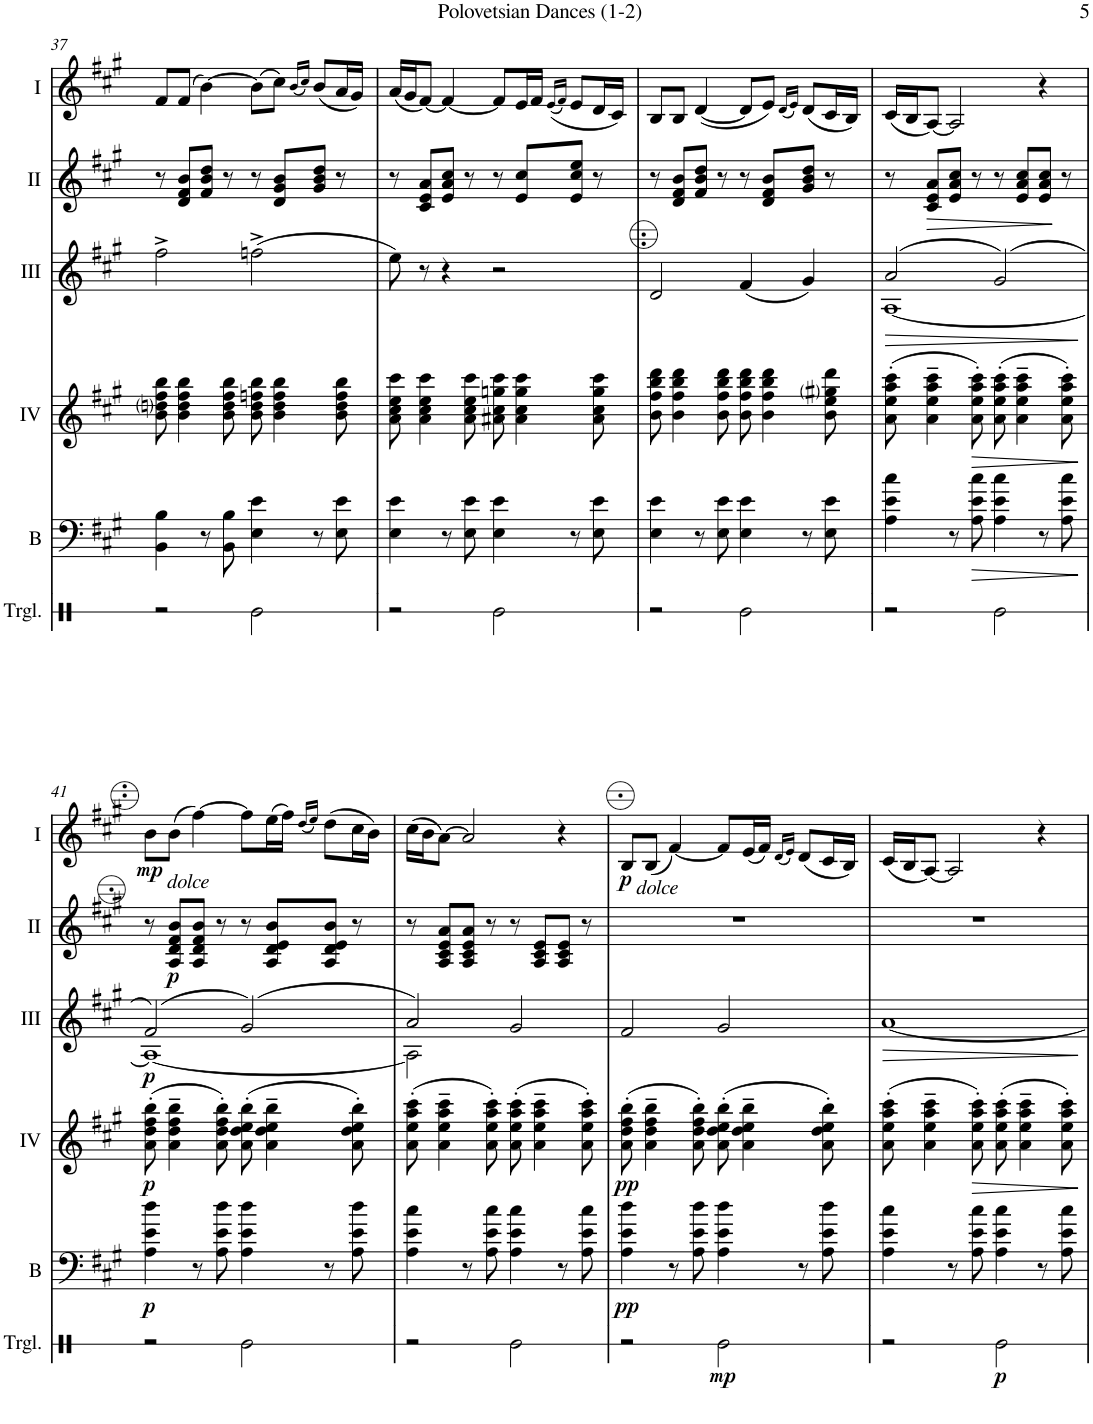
**kern	**dynam	**kern	**dynam	**kern	**dynam	**kern	**dynam	**kern	**dynam
*part5	*part5	*part4	*part4	*part3	*part3	*part2	*part2	*part1	*part1
*staff5	*staff5	*staff4	*staff4	*staff3	*staff3	*staff2	*staff2	*staff1	*staff1
*I"Bass	*	*I"Acc. 4	*	*I"Acc. 3	*	*I"Acc. 2	*	*I"Acc. 1	*
*I'B	*	*	*	*	*	*	*	*	*
!!LO:PB:g=z
*clefF4	*	*clefG2	*	*clefG2	*	*clefG2	*	*clefG2	*
*Trd7c12	*	*Trd7c12	*	*	*	*	*	*	*
*k[f#c#g#]	*	*k[f#c#g#]	*	*k[f#c#g#]	*	*k[f#c#g#]	*	*k[f#c#g#]	*
*M4/4	*	*M4/4	*	*M4/4	*	*M4/4	*	*M4/4	*
=37	=37	=37	=37	=37	=37	=37	=37	=37	=37
4BB\ 4B\	.	8b\ 8ddni\ 8ff#\ 8bb\	.	2f#^\	.	8r	.	8f#/L	.
.	.	4b\ 4dd\ 4ff#\ 4bb\	.	.	.	8D/ 8F#/ 8B/L	.	(8f#/J	.
8r	.	.	.	.	.	8F#/ 8B/ 8d/J	.	[4b\)	.
8BB\ 8B\	.	8b\ 8dd\ 8ff#\ 8bb\	.	.	.	8r	.	.	.
4E\ 4e\	.	8b\ 8dd\ 8ffn\ 8bb\	.	(2fn^\	.	8r	.	(8b\L]	.
.	.	4b\ 4dd\ 4ff\ 4bb\	.	.	.	8D/ 8G#/ 8B/L	.	8cc#\J)	.
.	.	.	.	.	.	.	.	(16qb/LL	.
.	.	.	.	.	.	.	.	16qcc#/JJ)	.
8r	.	.	.	.	.	8G#/ 8B/ 8d/J	.	(8b/L	.
8E\ 8e\	.	8b\ 8dd\ 8ff\ 8bb\	.	.	.	8r	.	16a/L	.
.	.	.	.	.	.	.	.	16g#/JJ)	.
=38	=38	=38	=38	=38	=38	=38	=38	=38	=38
4E\ 4e\	.	8a\ 8cc#\ 8ee\ 8ccc#\	.	8e\)	.	8r	.	(16a/LL	.
.	.	.	.	.	.	.	.	16g#/J	.
.	.	4a\ 4cc#\ 4ee\ 4ccc#\	.	8r	.	8C#/ 8E/ 8A/L	.	[8f#/J)	.
8r	.	.	.	4r	.	8E/ 8A/ 8c#/J	.	4f#/_	.
8E\ 8e\	.	8a\ 8cc#\ 8ee\ 8ccc#\	.	.	.	8r	.	.	.
4E\ 4e\	.	8a#X\ 8cc#\ 8ggn\ 8ccc#\	.	2r	.	8r	.	8f#/L]	.
.	.	4a#\ 4cc#\ 4gg\ 4ccc#\	.	.	.	8E/ 8c#/L	.	16e/L	.
.	.	.	.	.	.	.	.	16f#/JJ	.
.	.	.	.	.	.	.	.	((16qe/LL	.
.	.	.	.	.	.	.	.	16qf#/JJ)	.
8r	.	.	.	.	.	8E/ 8c#/ 8e/J	.	8e/L	.
8E\ 8e\	.	8a#\ 8cc#\ 8gg\ 8ccc#\	.	.	.	8r	.	16d/L	.
.	.	.	.	.	.	.	.	16c#/JJ)	.
=39	=39	=39	=39	=39	=39	=39	=39	=39	=39
4E\ 4e\	.	8b\ 8ff#\ 8bb\ 8ddd\	.	2D/	.	8r	.	8B/L	.
.	.	4b\ 4ff#\ 4bb\ 4ddd\	.	.	.	8D/ 8F#/ 8B/L	.	8B/J	.
8r	.	.	.	.	.	8F#/ 8B/ 8d/J	.	([4d/	.
8E\ 8e\	.	8b\ 8ff#\ 8bb\ 8ddd\	.	.	.	8r	.	.	.
4E\ 4e\	.	8b\ 8ff#\ 8bb\ 8ddd\	.	(4F#/	.	8r	.	8d/L]	.
.	.	4b\ 4ff#\ 4bb\ 4ddd\	.	.	.	8D/ 8F#/ 8B/L	.	8e/J)	.
.	.	.	.	.	.	.	.	(16qd/LL	.
.	.	.	.	.	.	.	.	16qe/JJ)	.
8r	.	.	.	4G#/)	.	8G#/ 8B/ 8d/J	.	(8d/L	.
8E\ 8e\	.	8b\ 8ee\ 8gg#i\ 8ddd\	.	.	.	8r	.	16c#/L	.
.	.	.	.	.	.	.	.	16B/JJ)	.
=40	=40	=40	=40	=40	=40	=40	=40	=40	=40
!	!	!	!	!	!LO:HP:b	!	!	!	!
*	*	*	*	*^	*	*	*	*	*
4A\ 4e\ 4cc#\	.	(8a\' 8ee\' 8aa\' 8ccc#\'	.	(2A/	[1AA	>	8r	.	(16c#/LL	.
.	.	.	.	.	.	.	.	.	16B/J	.
!	!	!	!	!	!	!	!	!LO:HP:b	!	!
.	.	4a\~ 4ee\~ 4aa\~ 4ccc#\~	.	.	.	.	8C#/ 8E/ 8A/L	>	[8A/J)	.
8r	.	.	.	.	.	.	8E/ 8A/ 8c#/J	.	2A/]	.
!	!LO:HP:b	!	!LO:HP:b	!	!	!	!	!	!	!
8A\ 8e\ 8cc#\	>	8a\' 8ee\' 8aa\' 8ccc#\')	>	.	.	.	8r	.	.	.
4A\ 4e\ 4cc#\	.	(8a\' 8ee\' 8aa\' 8ccc#\'	.	(2G#/)	.	.	8r	.	.	.
.	.	4a\~ 4ee\~ 4aa\~ 4ccc#\~	.	.	.	.	8E/ 8A/ 8c#/L	.	.	.
8r	.	.	.	.	.	.	8E/ 8A/ 8c#/J	.	4r	.
8A\ 8e\ 8cc#\	.	8a\' 8ee\' 8aa\' 8ccc#\')	.	.	.	.	8r	]	.	.
*	*	*	*	*v	*v	*	*	*	*	*
.	]	.	]	.	]	.	.	.	.
!!LO:LB:g=z
=41	=41	=41	=41	=41	=41	=41	=41	=41	=41
*	*	*	*	*^	*	*	*	*	*
!	!	!	!	!	!	!	!	!	!LO:TX:b:i:t=dolce	!
!	!LO:DY:b	!	!LO:DY:b	!	!	!LO:DY:b	!	!	!	!LO:DY:b
4A\ 4e\ 4dd\	p	(8a\' 8dd\' 8ff#\' 8bb\'	p	(2F#/)	1AA_	p	8r	.	8b\L	mp
!	!	!	!	!	!	!	!	!LO:DY:b	!	!
.	.	4a\~ 4dd\~ 4ff#\~ 4bb\~	.	.	.	.	8A/ 8d/ 8f#/ 8b/L	p	(8b\J	.
8r	.	.	.	.	.	.	8A/ 8d/ 8f#/ 8b/J	.	[4ff#\)	.
8A\ 8e\ 8dd\	.	8a\' 8dd\' 8ff#\' 8bb\')	.	.	.	.	8r	.	.	.
4A\ 4e\ 4dd\	.	(8a\' 8dd\' 8ee\' 8bb\'	.	(2G#/)	.	.	8r	.	8ff#\L]	.
.	.	4a\~ 4dd\~ 4ee\~ 4bb\~	.	.	.	.	8A/ 8d/ 8e/ 8b/L	.	(16ee\L	.
.	.	.	.	.	.	.	.	.	16ff#\JJ)	.
.	.	.	.	.	.	.	.	.	(16qdd/LL	.
.	.	.	.	.	.	.	.	.	16qee/JJ)	.
8r	.	.	.	.	.	.	8A/ 8d/ 8e/ 8b/J	.	(8dd\L	.
8A\ 8e\ 8dd\	.	8a\' 8dd\' 8ee\' 8bb\')	.	.	.	.	8r	.	16cc#\L	.
.	.	.	.	.	.	.	.	.	16b\JJ)	.
=42	=42	=42	=42	=42	=42	=42	=42	=42	=42	=42
4A\ 4e\ 4cc#\	.	(8a\' 8ee\' 8aa\' 8ccc#\'	.	2A/)	2AA\]	.	8r	.	(16cc#\LL	.
.	.	.	.	.	.	.	.	.	16b\J	.
.	.	4a\~ 4ee\~ 4aa\~ 4ccc#\~	.	.	.	.	8A/ 8c#/ 8e/ 8a/L	.	[8a\J)	.
8r	.	.	.	.	.	.	8A/ 8c#/ 8e/ 8a/J	.	2a/]	.
8A\ 8e\ 8cc#\	.	8a\' 8ee\' 8aa\' 8ccc#\')	.	.	.	.	8r	.	.	.
4A\ 4e\ 4cc#\	.	(8a\' 8ee\' 8aa\' 8ccc#\'	.	2G#/	2ryy	.	8r	.	.	.
.	.	4a\~ 4ee\~ 4aa\~ 4ccc#\~	.	.	.	.	8A/ 8c#/ 8e/L	.	.	.
8r	.	.	.	.	.	.	8A/ 8c#/ 8e/J	.	4r	.
8A\ 8e\ 8cc#\	.	8a\' 8ee\' 8aa\' 8ccc#\')	.	.	.	.	8r	.	.	.
*	*	*	*	*v	*v	*	*	*	*	*
=43	=43	=43	=43	=43	=43	=43	=43	=43	=43
*	*	*	*	*	*	*^	*	*	*
!	!	!	!	!	!	!	!	!	!LO:TX:b:i:t=dolce	!
!	!LO:DY:b	!	!LO:DY:b	!	!	!	!	!	!	!LO:DY:b
4A\ 4e\ 4dd\	pp	(8a\' 8dd\' 8ff#\' 8bb\'	pp	2F#/	.	1r	1cc#	.	8B/L	p
.	.	4a\~ 4dd\~ 4ff#\~ 4bb\~	.	.	.	.	.	.	(8B/J	.
8r	.	.	.	.	.	.	.	.	[4f#/)	.
8A\ 8e\ 8dd\	.	8a\' 8dd\' 8ff#\' 8bb\')	.	.	.	.	.	.	.	.
4A\ 4e\ 4dd\	.	(8a\' 8dd\' 8ee\' 8bb\'	.	2G#/	.	.	.	.	8f#/L]	.
.	.	4a\~ 4dd\~ 4ee\~ 4bb\~	.	.	.	.	.	.	(16e/L	.
.	.	.	.	.	.	.	.	.	16f#/JJ)	.
.	.	.	.	.	.	.	.	.	(16qd/LL	.
.	.	.	.	.	.	.	.	.	16qe/JJ)	.
8r	.	.	.	.	.	.	.	.	(8d/L	.
8A\ 8e\ 8dd\	.	8a\' 8dd\' 8ee\' 8bb\')	.	.	.	.	.	.	16c#/L	.
.	.	.	.	.	.	.	.	.	16B/JJ)	.
=44	=44	=44	=44	=44	=44	=44	=44	=44	=44	=44
!	!	!	!	!	!LO:HP:b	!	!	!	!	!
4A\ 4e\ 4cc#\	.	(8a\' 8ee\' 8aa\' 8ccc#\'	.	[1A	>	1r	1cc#	.	(16c#/LL	.
.	.	.	.	.	.	.	.	.	16B/J	.
.	.	4a\~ 4ee\~ 4aa\~ 4ccc#\~	.	.	.	.	.	.	[8A/J)	.
8r	.	.	.	.	.	.	.	.	2A/]	.
!	!	!	!LO:HP:b	!	!	!	!	!	!	!
8A\ 8e\ 8cc#\	.	8a\' 8ee\' 8aa\' 8ccc#\')	>	.	.	.	.	.	.	.
4A\ 4e\ 4cc#\	.	(8a\' 8ee\' 8aa\' 8ccc#\'	.	.	.	.	.	.	.	.
.	.	4a\~ 4ee\~ 4aa\~ 4ccc#\~	.	.	.	.	.	.	.	.
8r	.	.	.	.	.	.	.	.	4r	.
8A\ 8e\ 8cc#\	.	8a\' 8ee\' 8aa\' 8ccc#\')	.	.	.	.	.	.	.	.
*	*	*	*	*	*	*v	*v	*	*	*
.	.	.	]	.	]	.	.	.	.
=	=	=	=	=	=	=	=	=	=
*-	*-	*-	*-	*-	*-	*-	*-	*-	*-
